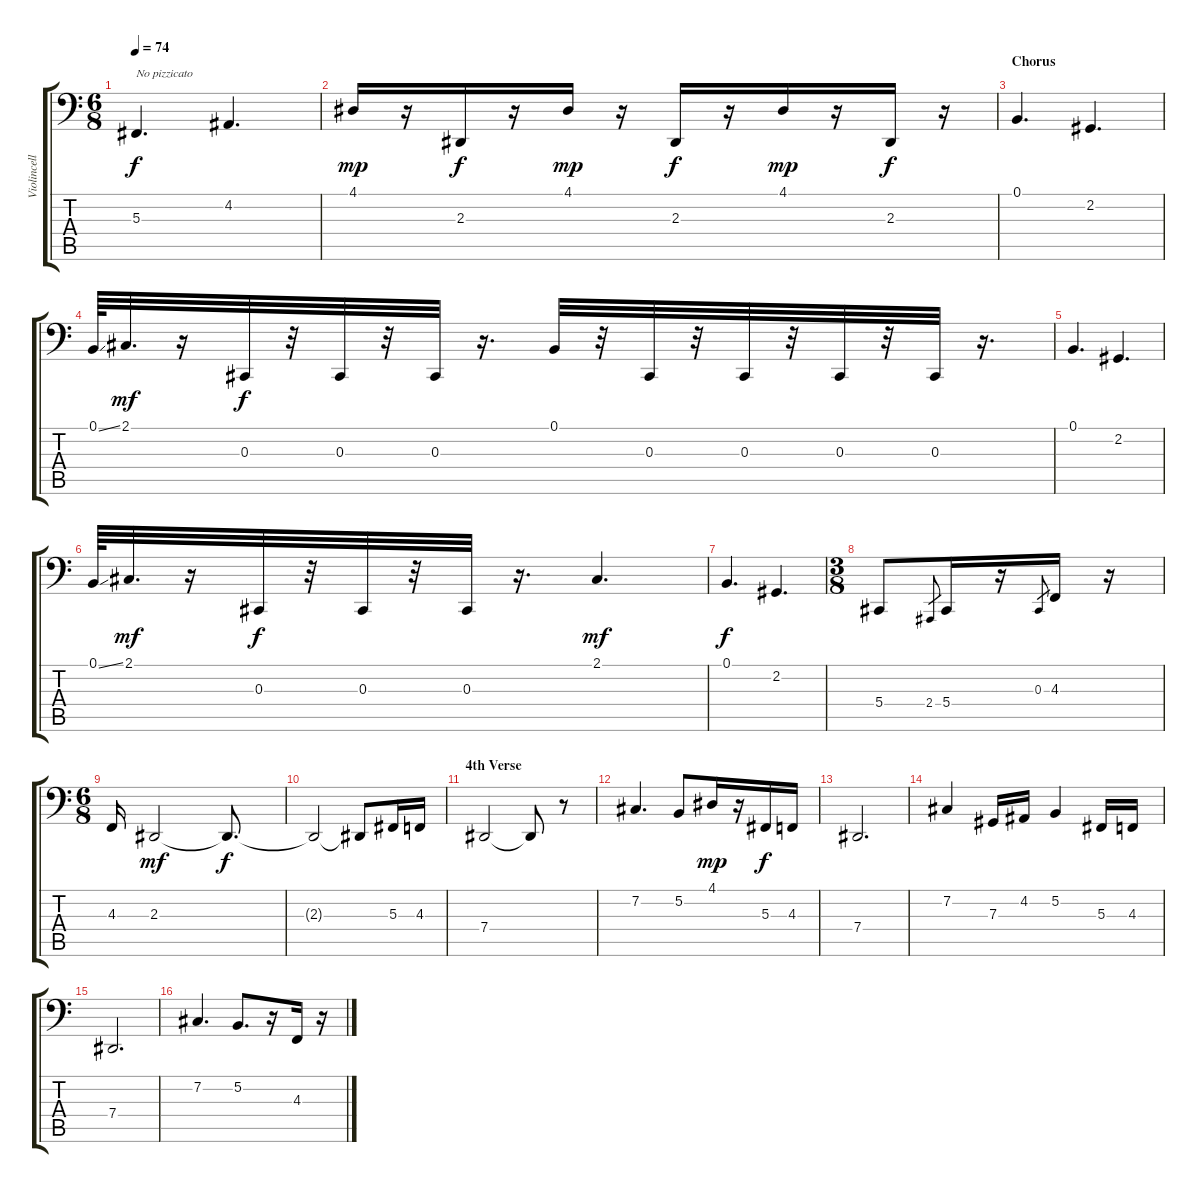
\track ("Violincello Section (SF Symphony)" "Violincell") {instrument stringensemble1}
\staff {score tabs}
\tuning (B2 Gb2 Db2 Ab1 Eb1 Bb0) {hide}
\ts (6 8)
\tempo 74
\clef f4
\ks c
5.3.4{d txt "No pizzicato" dy f instrument stringensemble1} 4.2.4{d} |
4.1.16{dy mp} r.16 2.3.16{dy f} r.16 4.1.16{dy mp} r.16 2.3.16{dy f} r.16 4.1.16{dy mp} r.16 2.3.16{dy f} r.16 |
\section ("" "Chorus")
0.1.4{d} 2.2.4{d} |
0.1{ss}.64 2.1.32{d dy mf} r.16 0.3.32{dy f} r.32 0.3.32 r.32 0.3.32 r.16{d} 0.1.32 r.32 0.3.32 r.32 0.3.32 r.32 0.3.32 r.32 0.3.32 r.16{d} |
0.1.4{d} 2.2.4{d} |
0.1{ss}.64 2.1.32{d dy mf} r.16 0.3.32{dy f} r.32 0.3.32 r.32 0.3.32 r.16{d} 2.1.4{d dy mf} |
0.1.4{d dy f} 2.2.4{d} |
\ts (3 8)
5.4.8 2.4.8{gr} 5.4.16 r.16 0.3.8{gr} 4.3.16 r.16 |
\ts (6 8)
4.3.16 2.3.2{dy mf} 2.3{t}.8{d dy f} |
2.3{t}.2 2.3{t}.8 5.3.16 4.3.16 |
\section ("" "4th Verse")
7.4.2 7.4{t}.8 r.8 |
7.2.4{d} 5.2.8 4.1.16{dy mp} r.16 5.3.16{dy f} 4.3.16 |
7.4.2{d} |
7.2.4 7.3.16 4.2.16 5.2.4 5.3.16 4.3.16 |
7.4.2{d} |
7.2.4{d} 5.2.8{d} r.16 4.3.16 r.16
